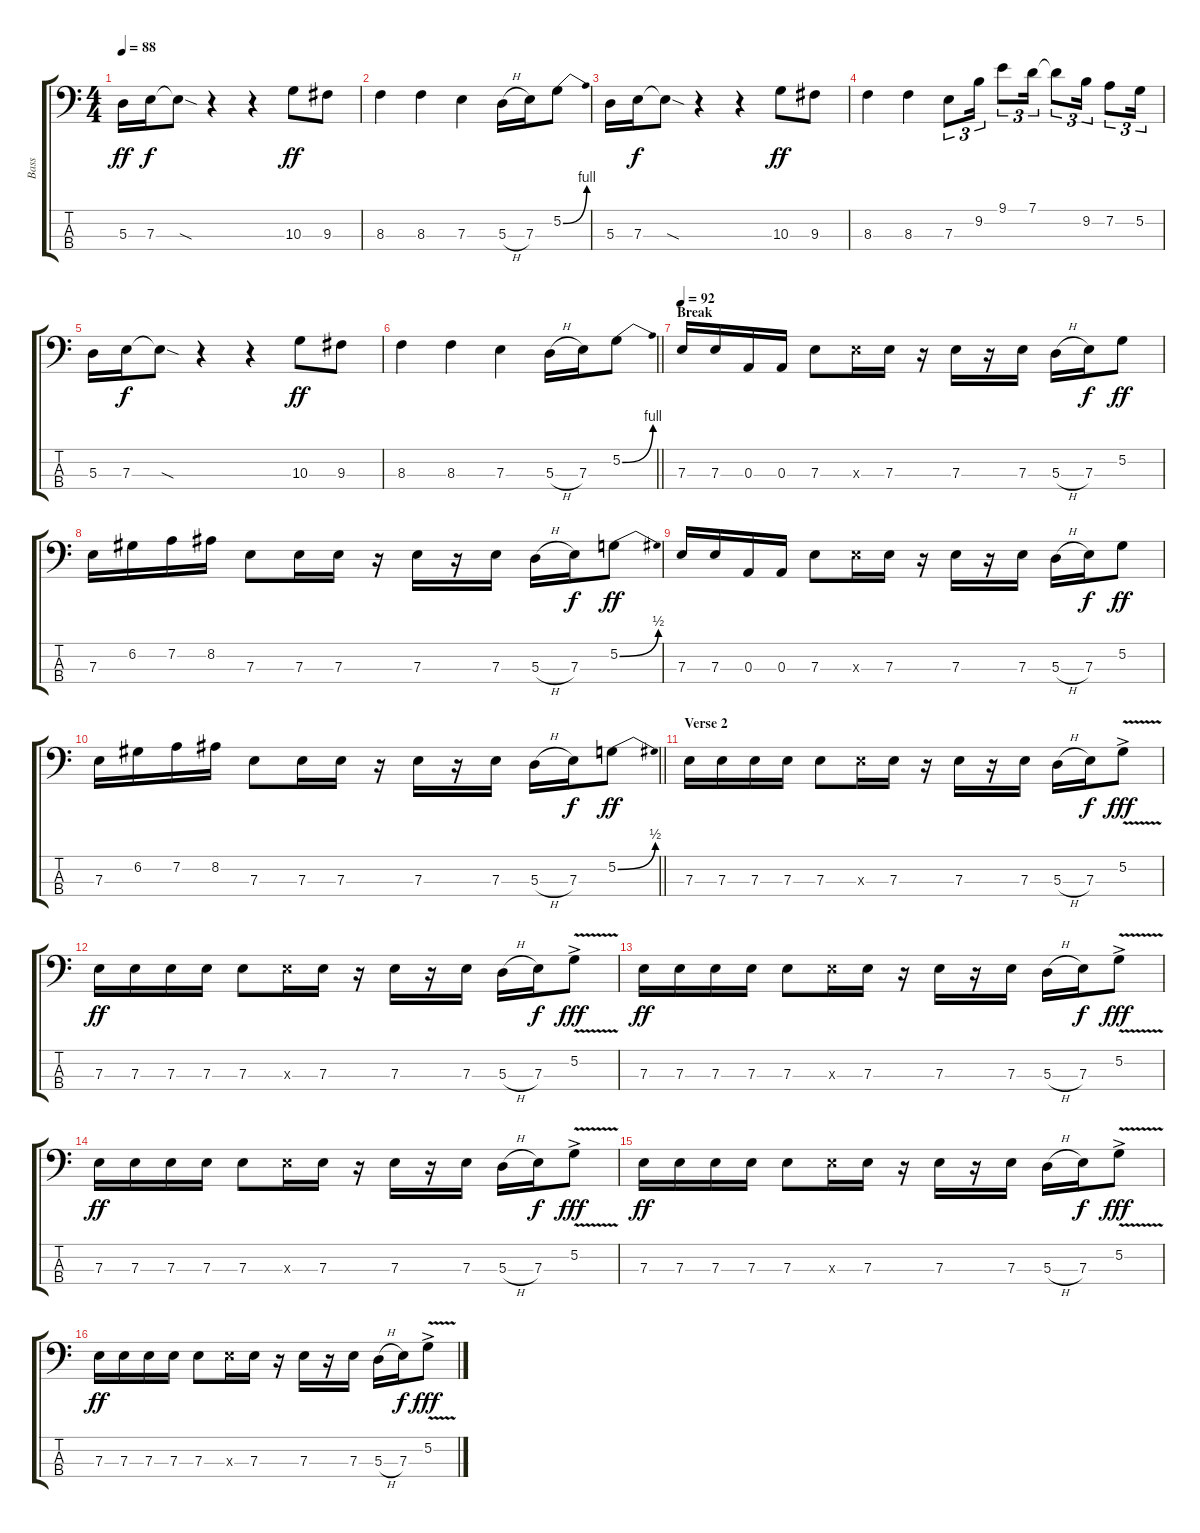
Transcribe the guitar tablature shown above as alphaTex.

\track ("Bass" "Bass") {instrument electricbassfinger}
\staff {score tabs}
\tuning (G2 D2 A1 E1) {hide}
\ts (4 4)
\tempo 88
\clef f4
\ks c
5.3.16{dy ff} 7.3.16{dy f} 7.3{sod t}.8 r.4 r.4 10.3.8{dy ff} 9.3.8 |
8.3.4 8.3.4 7.3.4 5.3{h}.16 7.3.16 5.2{be (bend 0 0 60 4)}.8 |
5.3.16 7.3.16{dy f} 7.3{sod t}.8 r.4 r.4 10.3.8{dy ff} 9.3.8 |
8.3.4 8.3.4 7.3.8{tu (3 2)} 9.2.16{tu (3 2)} 9.1.8{tu (3 2)} 7.1.16{tu (3 2)} 7.1{t}.8{tu (3 2)} 9.2.16{tu (3 2)} 7.2.8{tu (3 2)} 5.2.16{tu (3 2)} |
5.3.16 7.3.16{dy f} 7.3{sod t}.8 r.4 r.4 10.3.8{dy ff} 9.3.8 |
\barLineRight lightlight
8.3.4 8.3.4 7.3.4 5.3{h}.16 7.3.16 5.2{be (bend 0 0 60 4)}.8 |
\section ("" "Break")
\tempo 92
7.3.16 7.3.16 0.3.16 0.3.16 7.3.8 7.3{x}.16 7.3.16 r.16 7.3.16 r.16 7.3.16 5.3{h}.16 7.3.16{dy f} 5.2.8{dy ff} |
7.3.16 6.2.16 7.2.16 8.2.16 7.3.8 7.3.16 7.3.16 r.16 7.3.16 r.16 7.3.16 5.3{h}.16 7.3.16{dy f} 5.2{be (bend 0 0 60 2)}.8{dy ff} |
7.3.16 7.3.16 0.3.16 0.3.16 7.3.8 7.3{x}.16 7.3.16 r.16 7.3.16 r.16 7.3.16 5.3{h}.16 7.3.16{dy f} 5.2.8{dy ff} |
\barLineRight lightlight
7.3.16 6.2.16 7.2.16 8.2.16 7.3.8 7.3.16 7.3.16 r.16 7.3.16 r.16 7.3.16 5.3{h}.16 7.3.16{dy f} 5.2{be (bend 0 0 60 2)}.8{dy ff} |
\section ("" "Verse 2")
7.3.16 7.3.16 7.3.16 7.3.16 7.3.8 7.3{x}.16 7.3.16 r.16 7.3.16 r.16 7.3.16 5.3{h}.16 7.3.16{dy f} 5.2{v ac}.8{dy fff} |
7.3.16{dy ff} 7.3.16 7.3.16 7.3.16 7.3.8 7.3{x}.16 7.3.16 r.16 7.3.16 r.16 7.3.16 5.3{h}.16 7.3.16{dy f} 5.2{v ac}.8{dy fff} |
7.3.16{dy ff} 7.3.16 7.3.16 7.3.16 7.3.8 7.3{x}.16 7.3.16 r.16 7.3.16 r.16 7.3.16 5.3{h}.16 7.3.16{dy f} 5.2{v ac}.8{dy fff} |
7.3.16{dy ff} 7.3.16 7.3.16 7.3.16 7.3.8 7.3{x}.16 7.3.16 r.16 7.3.16 r.16 7.3.16 5.3{h}.16 7.3.16{dy f} 5.2{v ac}.8{dy fff} |
7.3.16{dy ff} 7.3.16 7.3.16 7.3.16 7.3.8 7.3{x}.16 7.3.16 r.16 7.3.16 r.16 7.3.16 5.3{h}.16 7.3.16{dy f} 5.2{v ac}.8{dy fff} |
7.3.16{dy ff} 7.3.16 7.3.16 7.3.16 7.3.8 7.3{x}.16 7.3.16 r.16 7.3.16 r.16 7.3.16 5.3{h}.16 7.3.16{dy f} 5.2{v ac}.8{dy fff}
